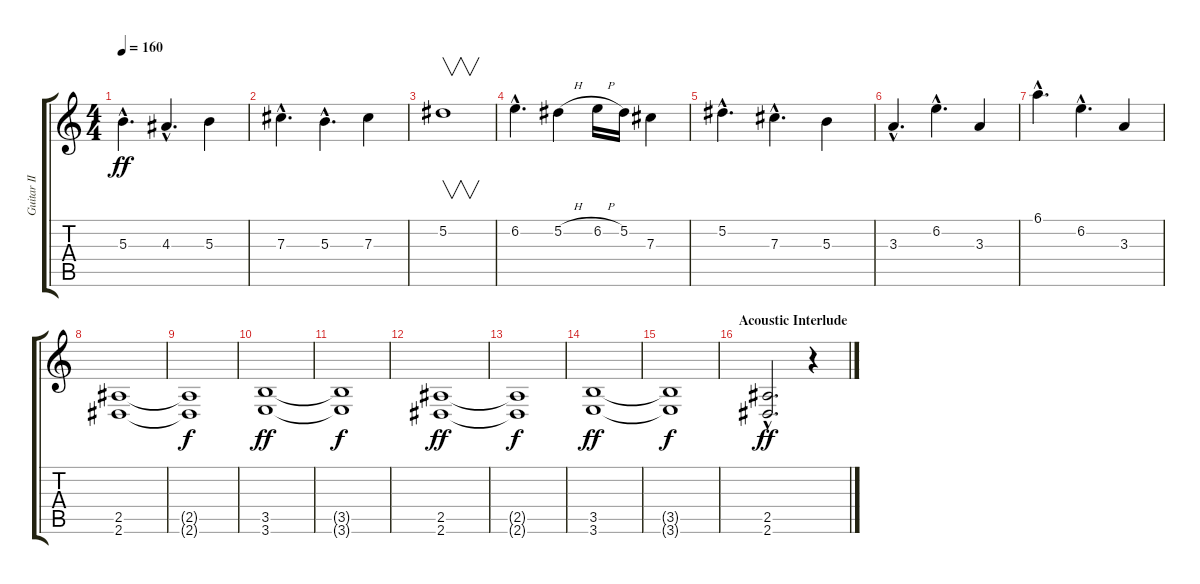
\track ("Guitar II" "Guitar II") {instrument distortionguitar}
\staff {score tabs}
\tuning (Eb4 Bb3 Gb3 Db3 Ab2 Db2) {hide}
\ts (4 4)
\tempo 160
\clef g2
\ks c
5.3{hac}.4{d dy ff} 4.3{hac}.4{d} 5.3.4 |
7.3{hac}.4{d} 5.3{hac}.4{d} 7.3.4 |
5.2.1{v} |
6.2{hac}.4{d} 5.2{h}.4 6.2{h}.16 5.2.16 7.3.4 |
5.2{hac}.4{d} 7.3{hac}.4{d} 5.3.4 |
3.3{hac}.4{d} 6.2{hac}.4{d} 3.3.4 |
6.1{hac}.4{d} 6.2{hac}.4{d} 3.3.4 |
(2.5 2.6).1 |
(2.5{t} 2.6{t}).1{dy f} |
(3.5 3.6).1{dy ff} |
(3.5{t} 3.6{t}).1{dy f} |
(2.5 2.6).1{dy ff} |
(2.5{t} 2.6{t}).1{dy f} |
(3.5 3.6).1{dy ff} |
(3.5{t} 3.6{t}).1{dy f} |
\section ("" "Acoustic Interlude")
(2.5{hac} 2.6{hac}).2{d dy ff} r.4
